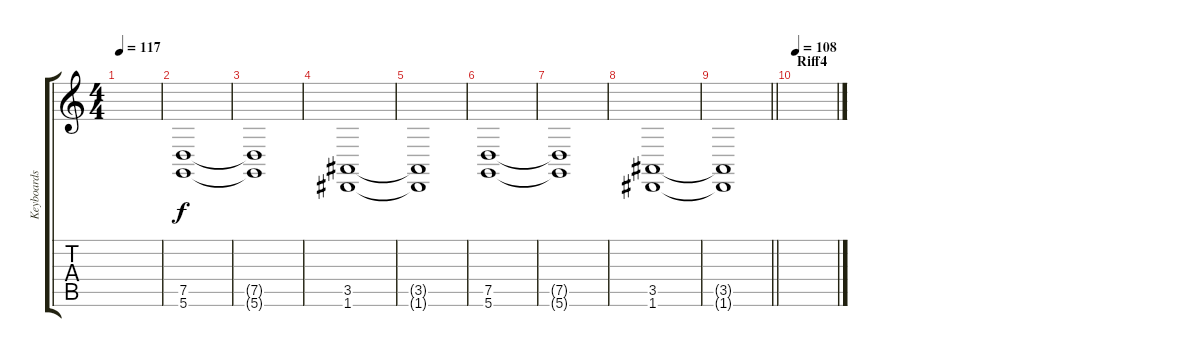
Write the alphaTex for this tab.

\track ("Keyboards" "Keyboards") {instrument acousticgrandpiano}
\staff {score tabs}
\tuning (D4 A3 F3 C3 G2 D2) {hide}
\ts (4 4)
\tempo 117
\clef g2
\ks c
|
(7.5 5.6).1{volume 10 instrument stringensemble1} |
(7.5{t} 5.6{t}).1 |
(3.5 1.6).1 |
(3.5{t} 1.6{t}).1 |
(7.5 5.6).1{instrument stringensemble1} |
(7.5{t} 5.6{t}).1 |
(3.5 1.6).1 |
\barLineRight lightlight
(3.5{t} 1.6{t}).1 |
\section ("" "Riff4")
\tempo 108
